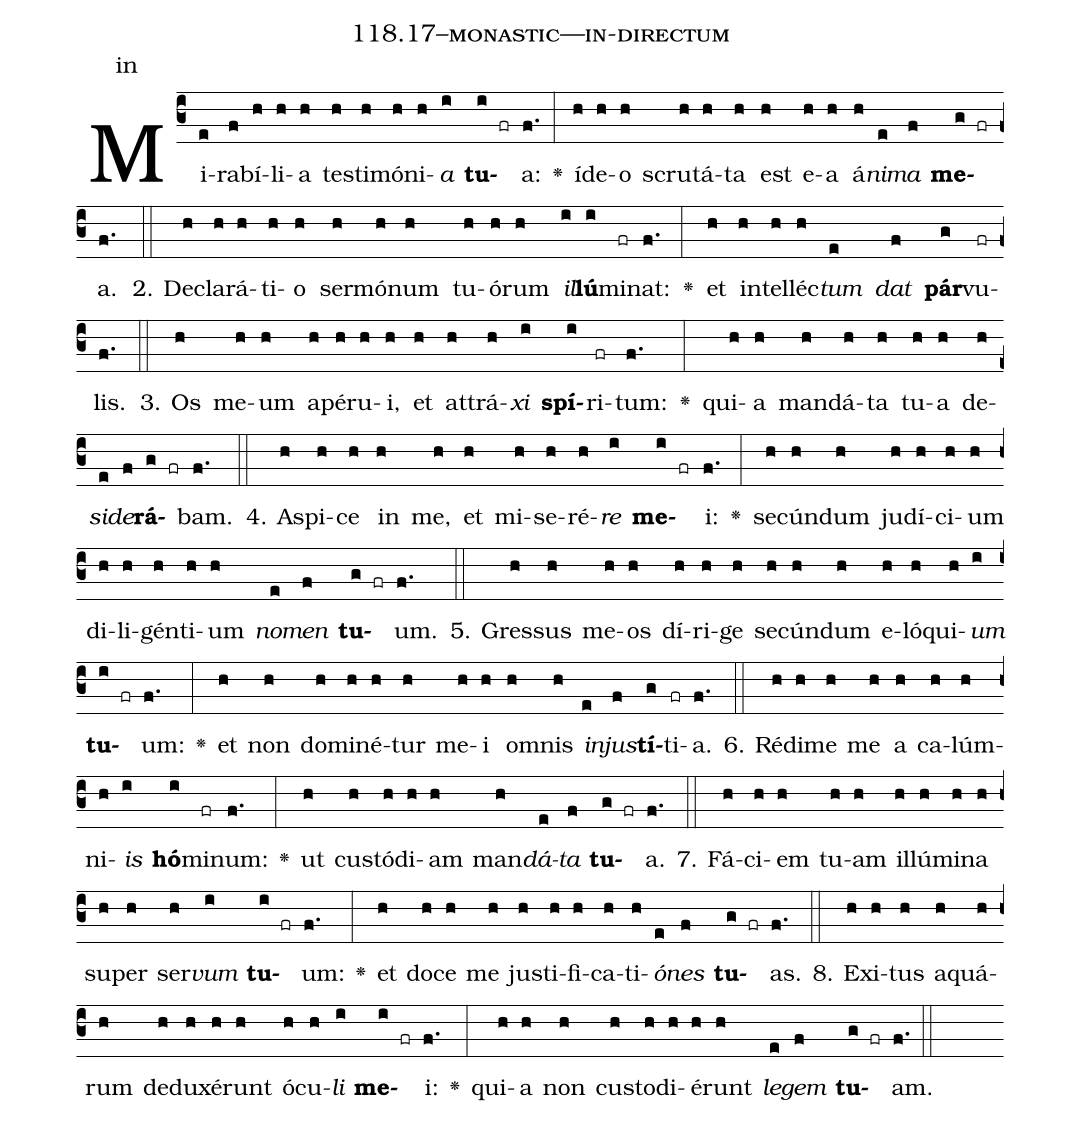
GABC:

name: 118.17--monastic---in-directum;
annotation: in;
%%
(c3)Mi(e)ra(f)bí(h)li(h)a(h) tes(h)ti(h)mó(h)ni(h)<i>a</i>(i) <b>tu</b>(i fr)a:(f.) <v>\greheightstar</v>(:) íd(h)e(h)o(h) scru(h)tá(h)ta(h) est(h) e(h)a(h) á(h)<i>ni</i>(e)<i>ma</i>(f) <b>me</b>(g fr)a.(f.) (::)
2. De(h)cla(h)rá(h)ti(h)o(h) ser(h)mó(h)num(h) tu(h)ó(h)rum(h) <i>il</i>(i)<b>lú</b>(i)mi(fr)nat:(f.) <v>\greheightstar</v>(:) et(h) in(h)tel(h)léc(h)<i>tum</i>(e) <i>dat</i>(f) <b>pár</b>(g)vu(fr)lis.(f.) (::)
3. Os(h) me(h)um(h) a(h)pé(h)ru(h)i,(h) et(h) at(h)trá(h)<i>xi</i>(i) <b>spí</b>(i)ri(fr)tum:(f.) <v>\greheightstar</v>(:) qui(h)a(h) man(h)dá(h)ta(h) tu(h)a(h) de(h)<i>si</i>(e)<i>de</i>(f)<b>rá</b>(g fr)bam.(f.) (::)
4. A(h)spi(h)ce(h) in(h) me,(h) et(h) mi(h)se(h)ré(h)<i>re</i>(i) <b>me</b>(i fr)i:(f.) <v>\greheightstar</v>(:) se(h)cún(h)dum(h) ju(h)dí(h)ci(h)um(h) di(h)li(h)gén(h)ti(h)um(h) <i>no</i>(e)<i>men</i>(f) <b>tu</b>(g fr)um.(f.) (::)
5. Gres(h)sus(h) me(h)os(h) dí(h)ri(h)ge(h) se(h)cún(h)dum(h) e(h)ló(h)qui(h)<i>um</i>(i) <b>tu</b>(i fr)um:(f.) <v>\greheightstar</v>(:) et(h) non(h) do(h)mi(h)né(h)tur(h) me(h)i(h) om(h)nis(h) <i>in</i>(e)<i>jus</i>(f)<b>tí</b>(g)ti(fr)a.(f.) (::)
6. Réd(h)i(h)me(h) me(h) a(h) ca(h)lúm(h)ni(h)<i>is</i>(i) <b>hó</b>(i)mi(fr)num:(f.) <v>\greheightstar</v>(:) ut(h) cus(h)tó(h)di(h)am(h) man(h)<i>dá</i>(e)<i>ta</i>(f) <b>tu</b>(g fr)a.(f.) (::)
7. Fá(h)ci(h)em(h) tu(h)am(h) il(h)lú(h)mi(h)na(h) su(h)per(h) ser(h)<i>vum</i>(i) <b>tu</b>(i fr)um:(f.) <v>\greheightstar</v>(:) et(h) do(h)ce(h) me(h) jus(h)ti(h)fi(h)ca(h)ti(h)<i>ó</i>(e)<i>nes</i>(f) <b>tu</b>(g fr)as.(f.) (::)
8. Ex(h)i(h)tus(h) a(h)quá(h)rum(h) de(h)du(h)xé(h)runt(h) ó(h)cu(h)<i>li</i>(i) <b>me</b>(i fr)i:(f.) <v>\greheightstar</v>(:) qui(h)a(h) non(h) cus(h)to(h)di(h)é(h)runt(h) <i>le</i>(e)<i>gem</i>(f) <b>tu</b>(g fr)am.(f.) (::)
